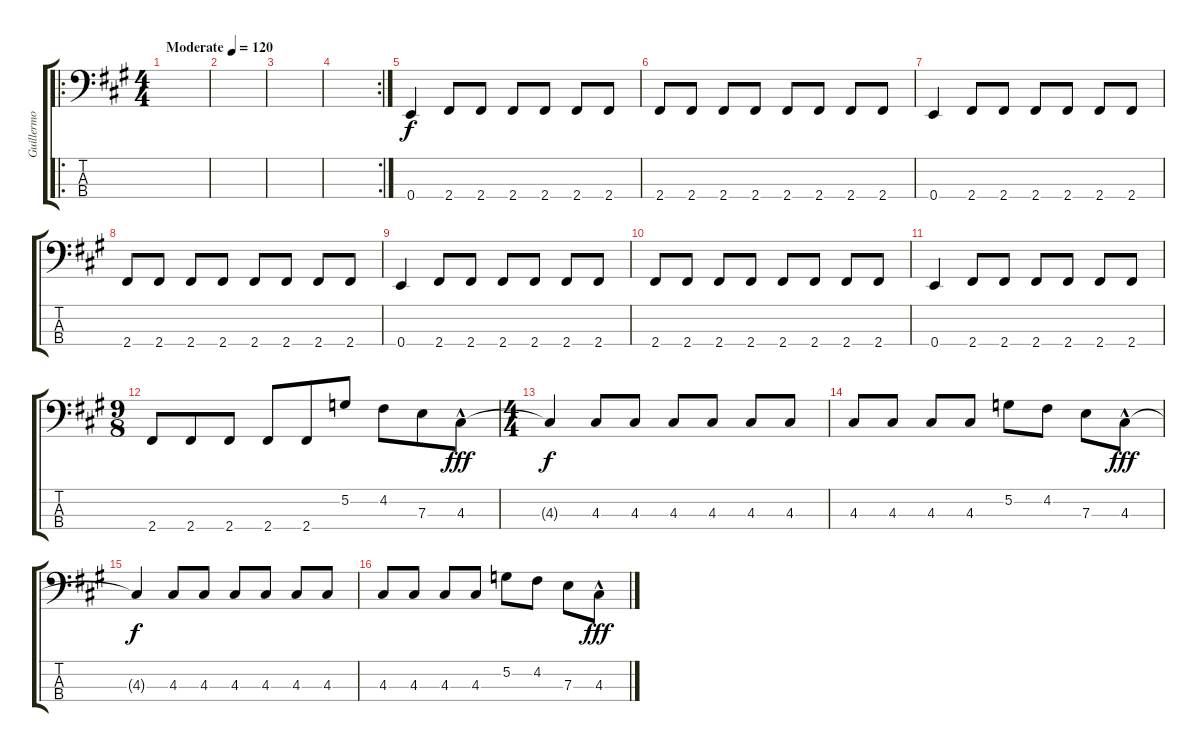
\track ("Guillermo Sanchez" "Guillermo ") {instrument electricbasspick}
\staff {score tabs}
\tuning (G2 D2 A1 E1) {hide}
\ro
\ts (4 4)
\tempo (120 "Moderate")
\clef f4
\ks a
|
|
|
\rc 2
|
0.4.4 2.4.8 2.4.8 2.4.8 2.4.8 2.4.8 2.4.8 |
2.4.8 2.4.8 2.4.8 2.4.8 2.4.8 2.4.8 2.4.8 2.4.8 |
0.4.4 2.4.8 2.4.8 2.4.8 2.4.8 2.4.8 2.4.8 |
2.4.8 2.4.8 2.4.8 2.4.8 2.4.8 2.4.8 2.4.8 2.4.8 |
0.4.4 2.4.8 2.4.8 2.4.8 2.4.8 2.4.8 2.4.8 |
2.4.8 2.4.8 2.4.8 2.4.8 2.4.8 2.4.8 2.4.8 2.4.8 |
0.4.4 2.4.8 2.4.8 2.4.8 2.4.8 2.4.8 2.4.8 |
\ts (9 8)
2.4.8 2.4.8 2.4.8 2.4.8 2.4.8 5.2.8 4.2.8 7.3.8 4.3{hac}.8{dy fff} |
\ts (4 4)
4.3{t}.4{dy f} 4.3.8 4.3.8 4.3.8 4.3.8 4.3.8 4.3.8 |
4.3.8 4.3.8 4.3.8 4.3.8 5.2.8 4.2.8 7.3.8 4.3{hac}.8{dy fff} |
4.3{t}.4{dy f} 4.3.8 4.3.8 4.3.8 4.3.8 4.3.8 4.3.8 |
4.3.8 4.3.8 4.3.8 4.3.8 5.2.8 4.2.8 7.3.8 4.3{hac}.8{dy fff}
